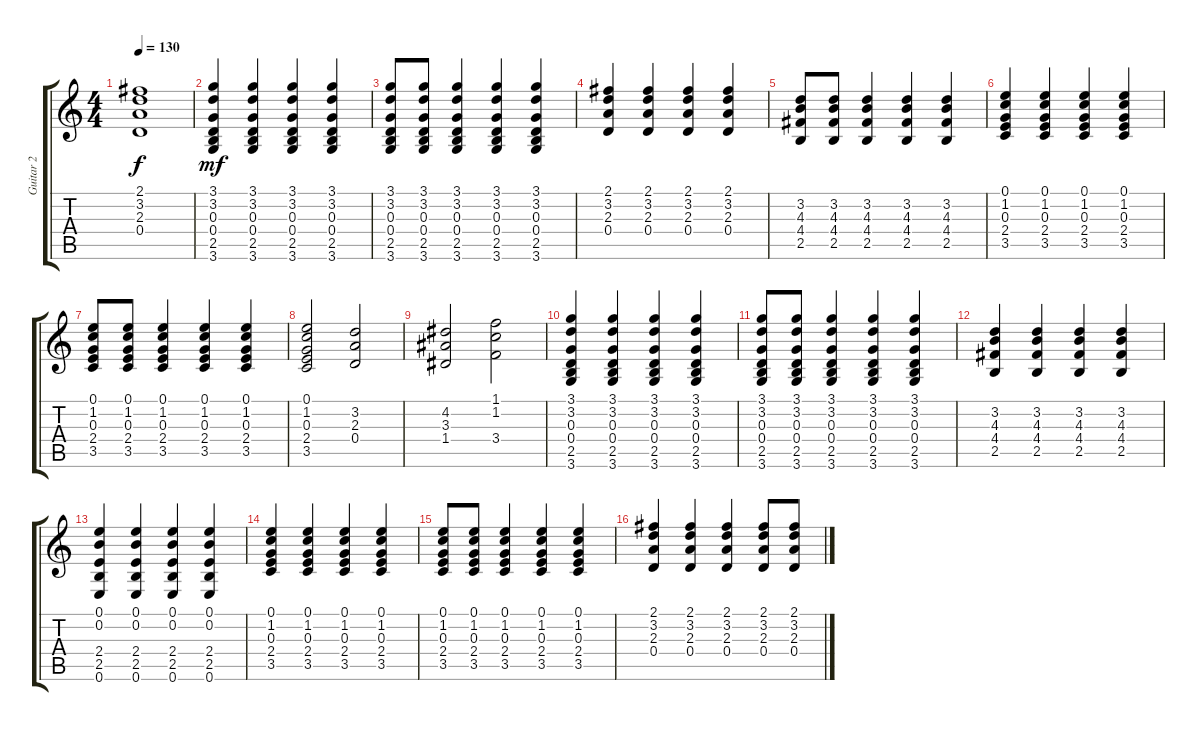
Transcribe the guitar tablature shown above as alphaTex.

\track ("Guitar 2" "Guitar 2") {instrument acousticguitarsteel}
\staff {score tabs}
\tuning (E4 B3 G3 D3 A2 E2) {hide}
\ts (4 4)
\tempo 130
\clef g2
\ks c
(2.1{t} 3.2{t} 2.3{t} 0.4{t}).1{dy f} |
(3.1 3.2 0.3 0.4 2.5 3.6).4{dy mf instrument acousticguitarsteel} (3.1 3.2 0.3 0.4 2.5 3.6).4 (3.1 3.2 0.3 0.4 2.5 3.6).4 (3.1 3.2 0.3 0.4 2.5 3.6).4 |
(3.1 3.2 0.3 0.4 2.5 3.6).8 (3.1 3.2 0.3 0.4 2.5 3.6).8 (3.1 3.2 0.3 0.4 2.5 3.6).4 (3.1 3.2 0.3 0.4 2.5 3.6).4 (3.1 3.2 0.3 0.4 2.5 3.6).4 |
(2.1 3.2 2.3 0.4).4 (2.1 3.2 2.3 0.4).4 (2.1 3.2 2.3 0.4).4 (2.1 3.2 2.3 0.4).4 |
(3.2 4.3 4.4 2.5).8 (3.2 4.3 4.4 2.5).8 (3.2 4.3 4.4 2.5).4 (3.2 4.3 4.4 2.5).4 (3.2 4.3 4.4 2.5).4 |
(0.1 1.2 0.3 2.4 3.5).4 (0.1 1.2 0.3 2.4 3.5).4 (0.1 1.2 0.3 2.4 3.5).4 (0.1 1.2 0.3 2.4 3.5).4 |
(0.1 1.2 0.3 2.4 3.5).8 (0.1 1.2 0.3 2.4 3.5).8 (0.1 1.2 0.3 2.4 3.5).4 (0.1 1.2 0.3 2.4 3.5).4 (0.1 1.2 0.3 2.4 3.5).4 |
(0.1 1.2 0.3 2.4 3.5).2 (3.2 2.3 0.4).2 |
(4.2 3.3 1.4).2 (1.1 1.2 3.4).2 |
(3.1 3.2 0.3 0.4 2.5 3.6).4 (3.1 3.2 0.3 0.4 2.5 3.6).4 (3.1 3.2 0.3 0.4 2.5 3.6).4 (3.1 3.2 0.3 0.4 2.5 3.6).4 |
(3.1 3.2 0.3 0.4 2.5 3.6).8 (3.1 3.2 0.3 0.4 2.5 3.6).8 (3.1 3.2 0.3 0.4 2.5 3.6).4 (3.1 3.2 0.3 0.4 2.5 3.6).4 (3.1 3.2 0.3 0.4 2.5 3.6).4 |
(3.2 4.3 4.4 2.5).4 (3.2 4.3 4.4 2.5).4 (3.2 4.3 4.4 2.5).4 (3.2 4.3 4.4 2.5).4 |
(0.1 0.2 2.4 2.5 0.6).4 (0.1 0.2 2.4 2.5 0.6).4 (0.1 0.2 2.4 2.5 0.6).4 (0.1 0.2 2.4 2.5 0.6).4 |
(0.1 1.2 0.3 2.4 3.5).4 (0.1 1.2 0.3 2.4 3.5).4 (0.1 1.2 0.3 2.4 3.5).4 (0.1 1.2 0.3 2.4 3.5).4 |
(0.1 1.2 0.3 2.4 3.5).8 (0.1 1.2 0.3 2.4 3.5).8 (0.1 1.2 0.3 2.4 3.5).4 (0.1 1.2 0.3 2.4 3.5).4 (0.1 1.2 0.3 2.4 3.5).4 |
(2.1 3.2 2.3 0.4).4 (2.1 3.2 2.3 0.4).4 (2.1 3.2 2.3 0.4).4 (2.1 3.2 2.3 0.4).8 (2.1 3.2 2.3 0.4).8
